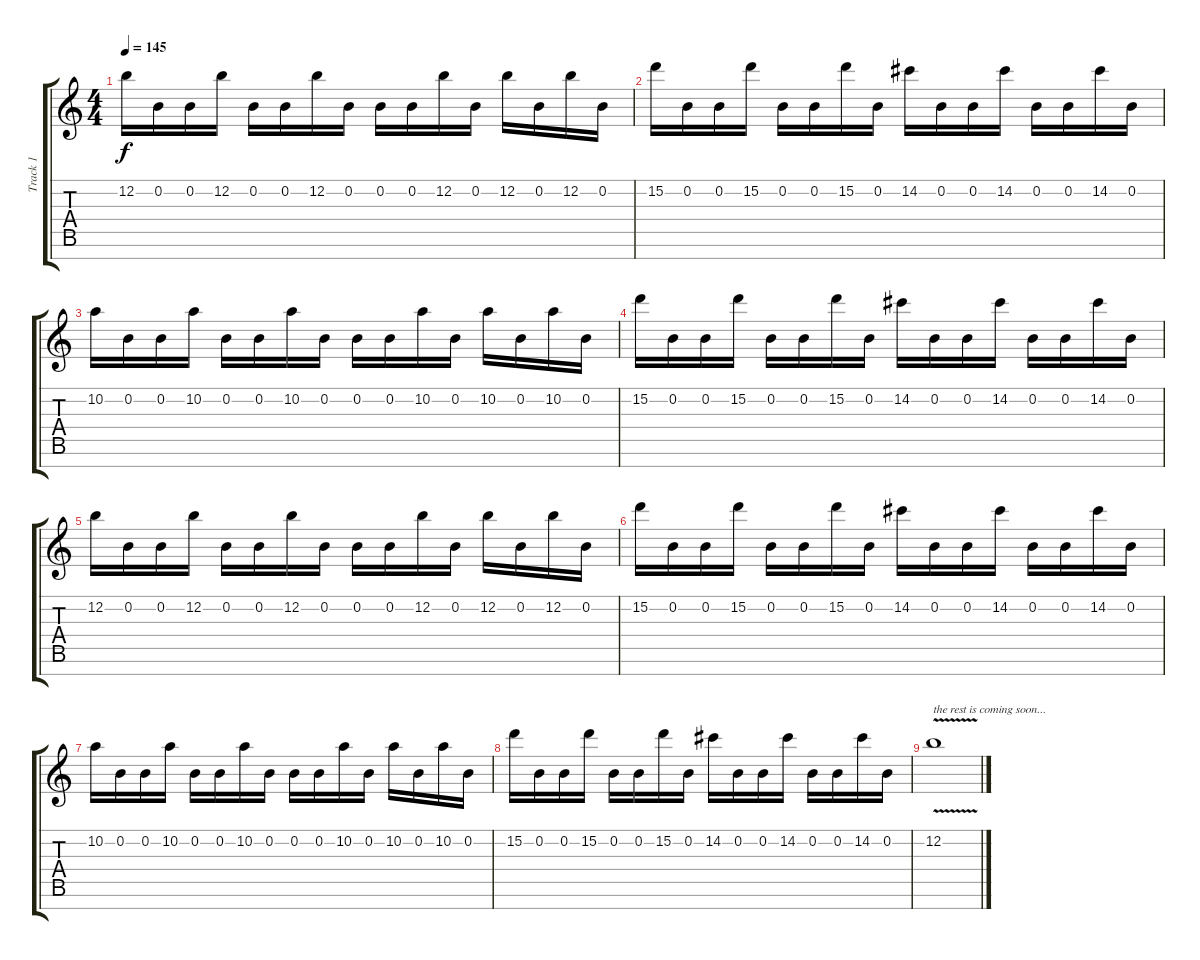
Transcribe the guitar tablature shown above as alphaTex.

\track ("Track 1" "Track 1") {instrument distortionguitar}
\staff {score tabs}
\tuning (E4 B3 G3 D3 A2 E2 B1) {hide}
\ts (4 4)
\tempo 145
\clef g2
\ks c
12.2.16{dy f} 0.2.16 0.2.16 12.2.16 0.2.16 0.2.16 12.2.16 0.2.16 0.2.16 0.2.16 12.2.16 0.2.16 12.2.16 0.2.16 12.2.16 0.2.16 |
15.2.16 0.2.16 0.2.16 15.2.16 0.2.16 0.2.16 15.2.16 0.2.16 14.2.16 0.2.16 0.2.16 14.2.16 0.2.16 0.2.16 14.2.16 0.2.16 |
10.2.16 0.2.16 0.2.16 10.2.16 0.2.16 0.2.16 10.2.16 0.2.16 0.2.16 0.2.16 10.2.16 0.2.16 10.2.16 0.2.16 10.2.16 0.2.16 |
15.2.16 0.2.16 0.2.16 15.2.16 0.2.16 0.2.16 15.2.16 0.2.16 14.2.16 0.2.16 0.2.16 14.2.16 0.2.16 0.2.16 14.2.16 0.2.16 |
12.2.16 0.2.16 0.2.16 12.2.16 0.2.16 0.2.16 12.2.16 0.2.16 0.2.16 0.2.16 12.2.16 0.2.16 12.2.16 0.2.16 12.2.16 0.2.16 |
15.2.16 0.2.16 0.2.16 15.2.16 0.2.16 0.2.16 15.2.16 0.2.16 14.2.16 0.2.16 0.2.16 14.2.16 0.2.16 0.2.16 14.2.16 0.2.16 |
10.2.16 0.2.16 0.2.16 10.2.16 0.2.16 0.2.16 10.2.16 0.2.16 0.2.16 0.2.16 10.2.16 0.2.16 10.2.16 0.2.16 10.2.16 0.2.16 |
15.2.16 0.2.16 0.2.16 15.2.16 0.2.16 0.2.16 15.2.16 0.2.16 14.2.16 0.2.16 0.2.16 14.2.16 0.2.16 0.2.16 14.2.16 0.2.16 |
12.2{v}.1{txt "the rest is coming soon..."}
